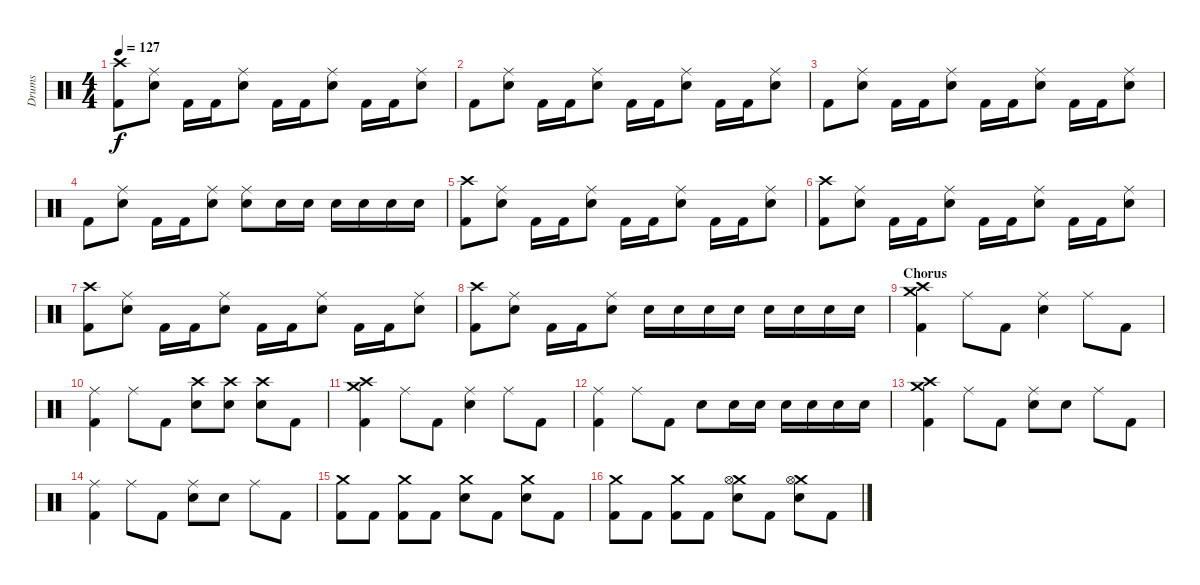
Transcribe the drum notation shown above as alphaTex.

\track ("Drums" "Drums") {instrument percussion}
\staff {score}
\articulation defaults
\ts (4 4)
\tempo 127
\clef neutral
\ks c
("Crash high (hit)" "Kick (hit) 2").8{dy f} ("Ride (middle)" "Electric Snare (hit)").8 "Kick (hit) 2".16 "Kick (hit) 2".16 ("Ride (middle)" "Electric Snare (hit)").8 "Kick (hit) 2".16 "Kick (hit) 2".16 ("Ride (middle)" "Electric Snare (hit)").8 "Kick (hit) 2".16 "Kick (hit) 2".16 ("Ride (middle)" "Electric Snare (hit)").8 |
"Kick (hit) 2".8 ("Ride (middle)" "Electric Snare (hit)").8 "Kick (hit) 2".16 "Kick (hit) 2".16 ("Ride (middle)" "Electric Snare (hit)").8 "Kick (hit) 2".16 "Kick (hit) 2".16 ("Ride (middle)" "Electric Snare (hit)").8 "Kick (hit) 2".16 "Kick (hit) 2".16 ("Ride (middle)" "Electric Snare (hit)").8 |
"Kick (hit) 2".8 ("Ride (middle)" "Electric Snare (hit)").8 "Kick (hit) 2".16 "Kick (hit) 2".16 ("Ride (middle)" "Electric Snare (hit)").8 "Kick (hit) 2".16 "Kick (hit) 2".16 ("Ride (middle)" "Electric Snare (hit)").8 "Kick (hit) 2".16 "Kick (hit) 2".16 ("Ride (middle)" "Electric Snare (hit)").8 |
"Kick (hit) 2".8 ("Ride (middle)" "Electric Snare (hit)").8 "Kick (hit) 2".16 "Kick (hit) 2".16 ("Ride (middle)" "Electric Snare (hit)").8 ("Ride (middle)" "Electric Snare (hit)").8 "Electric Snare (hit)".16 "Electric Snare (hit)".16 "Electric Snare (hit)".16 "Electric Snare (hit)".16 "Electric Snare (hit)".16 "Electric Snare (hit)".16 |
("Crash high (hit)" "Kick (hit) 2").8 ("Ride (middle)" "Electric Snare (hit)").8 "Kick (hit) 2".16 "Kick (hit) 2".16 ("Ride (middle)" "Electric Snare (hit)").8 "Kick (hit) 2".16 "Kick (hit) 2".16 ("Ride (middle)" "Electric Snare (hit)").8 "Kick (hit) 2".16 "Kick (hit) 2".16 ("Ride (middle)" "Electric Snare (hit)").8 |
("Crash high (hit)" "Kick (hit) 2").8 ("Ride (middle)" "Electric Snare (hit)").8 "Kick (hit) 2".16 "Kick (hit) 2".16 ("Ride (middle)" "Electric Snare (hit)").8 "Kick (hit) 2".16 "Kick (hit) 2".16 ("Ride (middle)" "Electric Snare (hit)").8 "Kick (hit) 2".16 "Kick (hit) 2".16 ("Ride (middle)" "Electric Snare (hit)").8 |
("Crash high (hit)" "Kick (hit) 2").8 ("Ride (middle)" "Electric Snare (hit)").8 "Kick (hit) 2".16 "Kick (hit) 2".16 ("Ride (middle)" "Electric Snare (hit)").8 "Kick (hit) 2".16 "Kick (hit) 2".16 ("Ride (middle)" "Electric Snare (hit)").8 "Kick (hit) 2".16 "Kick (hit) 2".16 ("Ride (middle)" "Electric Snare (hit)").8 |
("Crash high (hit)" "Kick (hit) 2").8 ("Ride (middle)" "Electric Snare (hit)").8 "Kick (hit) 2".16 "Kick (hit) 2".16 ("Ride (middle)" "Electric Snare (hit)").8 "Electric Snare (hit)".16 "Electric Snare (hit)".16 "Electric Snare (hit)".16 "Electric Snare (hit)".16 "Electric Snare (hit)".16 "Electric Snare (hit)".16 "Electric Snare (hit)".16 "Electric Snare (hit)".16 |
\section ("" "Chorus")
("Crash medium (hit)" "Crash high (hit)" "Kick (hit) 2").4 "Ride (middle)".8 "Kick (hit) 2".8 ("Ride (middle)" "Electric Snare (hit)").4 "Ride (middle)".8 "Kick (hit) 2".8 |
("Ride (middle)" "Kick (hit) 2").4 "Ride (middle)".8 "Kick (hit) 2".8 ("Crash high (hit)" "Electric Snare (hit)").8 ("Crash high (hit)" "Electric Snare (hit)").8 ("Crash high (hit)" "Electric Snare (hit)").8 "Kick (hit) 2".8 |
("Crash medium (hit)" "Crash high (hit)" "Kick (hit) 2").4 "Ride (middle)".8 "Kick (hit) 2".8 ("Ride (middle)" "Electric Snare (hit)").4 "Ride (middle)".8 "Kick (hit) 2".8 |
("Ride (middle)" "Kick (hit) 2").4 "Ride (middle)".8 "Kick (hit) 2".8 "Electric Snare (hit)".8 "Electric Snare (hit)".16 "Electric Snare (hit)".16 "Electric Snare (hit)".16 "Electric Snare (hit)".16 "Electric Snare (hit)".16 "Electric Snare (hit)".16 |
("Crash medium (hit)" "Crash high (hit)" "Kick (hit) 2").4 "Ride (middle)".8 "Kick (hit) 2".8 ("Ride (middle)" "Electric Snare (hit)").8 "Electric Snare (hit)".8 "Ride (middle)".8 "Kick (hit) 2".8 |
("Ride (middle)" "Kick (hit) 2").4 "Ride (middle)".8 "Kick (hit) 2".8 ("Ride (middle)" "Electric Snare (hit)").8 "Electric Snare (hit)".8 "Ride (middle)".8 "Kick (hit) 2".8 |
("Crash medium (hit)" "Kick (hit) 2").8 "Kick (hit) 2".8 ("Crash medium (hit)" "Kick (hit) 2").8 "Kick (hit) 2".8 ("Crash medium (hit)" "Electric Snare (hit)").8 "Kick (hit) 2".8 ("Crash medium (hit)" "Electric Snare (hit)").8 "Kick (hit) 2".8 |
("Crash medium (hit)" "Kick (hit) 2").8 "Kick (hit) 2".8 ("Crash medium (hit)" "Kick (hit) 2").8 "Kick (hit) 2".8 ("Crash medium (hit)" "Hi-Hat (open)" "Electric Snare (hit)").8 "Kick (hit) 2".8 ("Crash medium (hit)" "Hi-Hat (open)" "Electric Snare (hit)").8 "Kick (hit) 2".8
